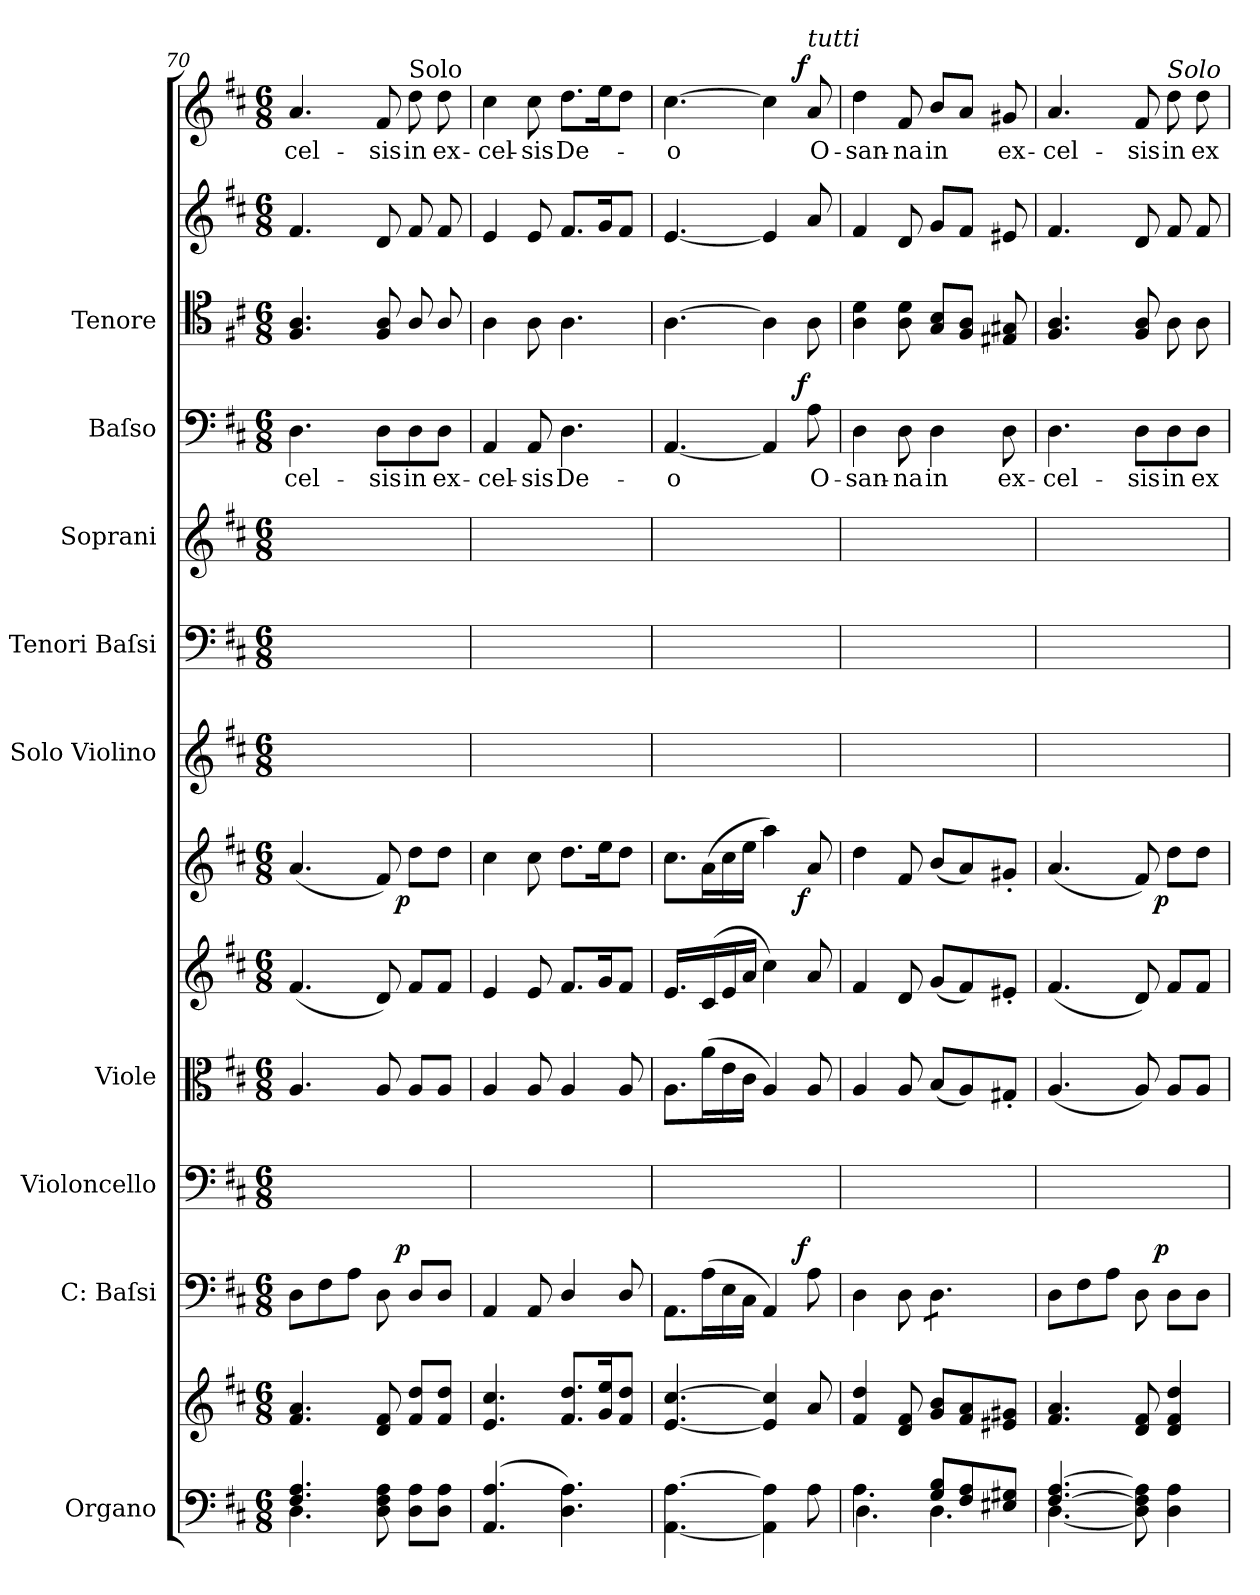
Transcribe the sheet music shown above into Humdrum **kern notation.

**kern	**kern	**kern	**dynam	**kern	**kern	**kern	**kern	**dynam	**kern	**kern	**kern	**kern	**text	**dynam	**kern	**kern	**kern	**text	**dynam
*part13	*part13	*part12	*part12	*part11	*part10	*part9	*part8	*part8	*part7	*part6	*part5	*part4	*part4	*part4	*part3	*part2	*part1	*part1	*part1
*staff14	*staff13	*staff12	*staff12	*staff11	*staff10	*staff9	*staff8	*staff8	*staff7	*staff6	*staff5	*staff4	*staff4	*staff4	*staff3	*staff2	*staff1	*staff1	*staff1
*I"Organo	*	*I"C: Baſsi	*	*I"Violoncello	*I"Viole	*	*	*	*I"Solo Violino	*I"Tenori Baſsi	*I"Soprani	*I"Baſso	*	*	*I"Tenore	*	*	*	*
*I'Org.	*	*I'cb	*	*I'vlc	*	*	*	*	*	*	*	*I'B	*	*	*I'T	*	*	*	*
*clefF4	*clefG2	*clefF4	*	*clefF4	*clefC3	*clefG2	*clefG2	*	*clefG2	*clefF4	*clefG2	*clefF4	*	*	*clefC4	*clefG2	*clefG2	*	*
*k[f#c#]	*k[f#c#]	*k[f#c#]	*	*k[f#c#]	*k[f#c#]	*k[f#c#]	*k[f#c#]	*	*k[f#c#]	*k[f#c#]	*k[f#c#]	*k[f#c#]	*	*	*k[f#c#]	*k[f#c#]	*k[f#c#]	*	*
*M6/8	*M6/8	*M6/8	*	*M6/8	*M6/8	*M6/8	*M6/8	*	*M6/8	*M6/8	*M6/8	*M6/8	*	*	*M6/8	*M6/8	*M6/8	*	*
=70	=70	=70	=70	=70	=70	=70	=70	=70	=70	=70	=70	=70	=70	=70	=70	=70	=70	=70	=70
*^	*	*	*	*	*	*	*	*	*	*	*	*	*	*	*	*	*	*	*
4.F#/ 4.A/	4.D\	4.f#/ 4.a/	8D\L	.	2.ryy	4.A/	(4.f#/	(4.a/	.	2.ryy	2.ryy	2.ryy	4.D\	-cel-	.	4.F#/ 4.A/	4.f#/	4.a/	-cel-	.
.	.	.	8F#\	.	.	.	.	.	.	.	.	.	.	.	.	.	.	.	.	.
.	.	.	8A\J	.	.	.	.	.	.	.	.	.	.	.	.	.	.	.	.	.
8D\ 8F#\ 8A\	8ryy	8d/ 8f#/	8D\	.	.	8A/	8d/)	8f#/)	.	.	.	.	8D\L	-sis	.	8F#/ 8A/	8d/	8f#/	-sis	.
!	!	!	!	!	!	!	!	!	!	!	!	!	!	!	!	!	!	!LO:TX:a:t=Solo	!	!
!	!	!	!	!LO:DY:a:rj	!	!	!	!	!LO:DY:rj	!	!	!	!	!	!	!	!	!	!	!
8D\ 8A\L	4ryy	8f#/ 8dd/L	8D/L	p	.	8A/L	8f#/L	8dd\L	p	.	.	.	8D\	in	.	8A/	8f#/	8dd\	in	.
8D\ 8A\J	.	8f#/ 8dd/J	8D/J	.	.	8A/J	8f#/J	8dd\J	.	.	.	.	8D\J	ex-	.	8A/	8f#/	8dd\	ex-	.
*v	*v	*	*	*	*	*	*	*	*	*	*	*	*	*	*	*	*	*	*	*
=71	=71	=71	=71	=71	=71	=71	=71	=71	=71	=71	=71	=71	=71	=71	=71	=71	=71	=71	=71
(4.AA/ 4.A/	4.e/ 4.cc#/	4AA/	.	2.ryy	4A/	4e/	4cc#\	.	2.ryy	2.ryy	2.ryy	4AA/	-cel-	.	4A\	4e/	4cc#\	-cel-	.
.	.	8AA/	.	.	8A/	8e/	8cc#\	.	.	.	.	8AA/	-sis	.	8A\	8e/	8cc#\	-sis	.
4.D\ 4.A\)	8.f#/ 8.dd/L	4D/	.	.	4A/	8.f#/L	8.dd\L	.	.	.	.	4.D\	De-	.	4.A\	8.f#/L	8.dd\L	De-	.
.	16g/ 16ee/K	.	.	.	.	16g/K	16ee\K	.	.	.	.	.	.	.	.	16g/K	16ee\K	.	.
.	8f#/ 8dd/J	8D/	.	.	8A/	8f#/J	8dd\J	.	.	.	.	.	.	.	.	8f#/J	8dd\J	.	.
=72	=72	=72	=72	=72	=72	=72	=72	=72	=72	=72	=72	=72	=72	=72	=72	=72	=72	=72	=72
!	!	!	!	!	!	!LO:N:vis=16.	!	!	!	!	!	!	!	!	!	!	!	!	!
[4.AA\ [4.A\	[4.e/ [4.cc#/	8.AA\L	.	2.ryy	8.A\L	8.e/LL	8.cc#\L	.	2.ryy	2.ryy	2.ryy	[4.AA/	-o	.	[4.A\	[4.e/	[4.cc#\	-o	.
.	.	(16A\L	.	.	(16a\L	(<16c#/	(16a\L	.	.	.	.	.	.	.	.	.	.	.	.
.	.	16E\	.	.	16e\	16e/	16cc#\	.	.	.	.	.	.	.	.	.	.	.	.
.	.	16C#\JJ	.	.	16c#\JJ	16a/JJ	16ee\JJ	.	.	.	.	.	.	.	.	.	.	.	.
4AA]\ 4A]\	4e]/ 4cc#]/	4AA/)	.	.	4A/)	4cc#\)	4aa\)	.	.	.	.	4AA/]	.	.	4A\]	4e/]	4cc#\]	.	.
!	!	!	!	!	!	!	!	!	!	!	!	!	!	!	!	!	!LO:TX:a:i:t=tutti	!	!
!	!	!	!LO:DY:a:rj	!	!	!	!	!LO:DY:rj	!	!	!	!	!	!LO:DY:a:rj	!	!	!	!	!LO:DY:a:rj
8A\	8a/	8A\	f	.	8A/	8a/	8a/	f	.	.	.	8A\	O-	f	8A\	8a/	8a/	O-	f
=73	=73	=73	=73	=73	=73	=73	=73	=73	=73	=73	=73	=73	=73	=73	=73	=73	=73	=73	=73
*^	*	*	*	*	*	*	*	*	*	*	*	*	*	*	*	*	*	*	*
4.A\	4.D\	4f#/ 4dd/	4D\	.	2.ryy	4A/	4f#/	4dd\	.	2.ryy	2.ryy	2.ryy	4D\	-san-	.	4A\ 4d\	4f#/	4dd\	-san-	.
.	.	8d/ 8f#/	8D\	.	.	8A/	8d/	8f#/	.	.	.	.	8D\	-na	.	8A\ 8d\	8d/	8f#/	-na	.
*	*	*	*tremolo	*	*	*	*	*	*	*	*	*	*	*	*	*	*	*	*	*
8G/ 8B/L	4.D\	8g/ 8b/L	8D\L	.	.	(8B/L	(8g/L	(8b/L	.	.	.	.	4D\	in	.	8G/ 8B/L	8g/L	8b/L	in	.
8F#/ 8A/	.	8f#/ 8a/	8D\	.	.	8A/)	8f#/)	8a/)	.	.	.	.	.	.	.	8F#/ 8A/J	8f#/J	8a/J	.	.
8E#X/ 8G#X/J	.	8e#X/ 8g#X/J	8D\J	.	.	8G#X'/J	8e#X'/J	8g#X'/J	.	.	.	.	8D\	ex-	.	8E#X/ 8G#X/	8e#X/	8g#X/	ex-	.
*	*	*	*Xtremolo	*	*	*	*	*	*	*	*	*	*	*	*	*	*	*	*	*
=74	=74	=74	=74	=74	=74	=74	=74	=74	=74	=74	=74	=74	=74	=74	=74	=74	=74	=74	=74	=74
[4.F#/ [4.A/	[4.D\	4.f#/ 4.a/	8D\L	.	2.ryy	(4.A/	(4.f#/	(4.a/	.	2.ryy	2.ryy	2.ryy	4.D\	-cel-	.	4.F#/ 4.A/	4.f#/	4.a/	-cel-	.
.	.	.	8F#\	.	.	.	.	.	.	.	.	.	.	.	.	.	.	.	.	.
.	.	.	8A\J	.	.	.	.	.	.	.	.	.	.	.	.	.	.	.	.	.
8D]\ 8F#]\ 8A]\	8ryy	8d/ 8f#/	8D\	.	.	8A/)	8d/)	8f#/)	.	.	.	.	8D\L	-sis	.	8F#/ 8A/	8d/	8f#/	-sis	.
!	!	!	!	!	!	!	!	!	!	!	!	!	!	!	!	!	!	!LO:TX:a:i:t=Solo	!	!
!	!	!	!	!LO:DY:a:rj	!	!	!	!	!LO:DY:rj	!	!	!	!	!	!	!	!	!	!	!
4D\ 4A\	4ryy	4d/ 4f#/ 4dd/	8D\L	p	.	8A/L	8f#/L	8dd\L	p	.	.	.	8D\	in	.	8A\	8f#/	8dd\	in	.
.	.	.	8D\J	.	.	8A/J	8f#/J	8dd\J	.	.	.	.	8D\J	ex-	.	8A\	8f#/	8dd\	ex-	.
*v	*v	*	*	*	*	*	*	*	*	*	*	*	*	*	*	*	*	*	*	*
=	=	=	=	=	=	=	=	=	=	=	=	=	=	=	=	=	=	=	=
*-	*-	*-	*-	*-	*-	*-	*-	*-	*-	*-	*-	*-	*-	*-	*-	*-	*-	*-	*-
